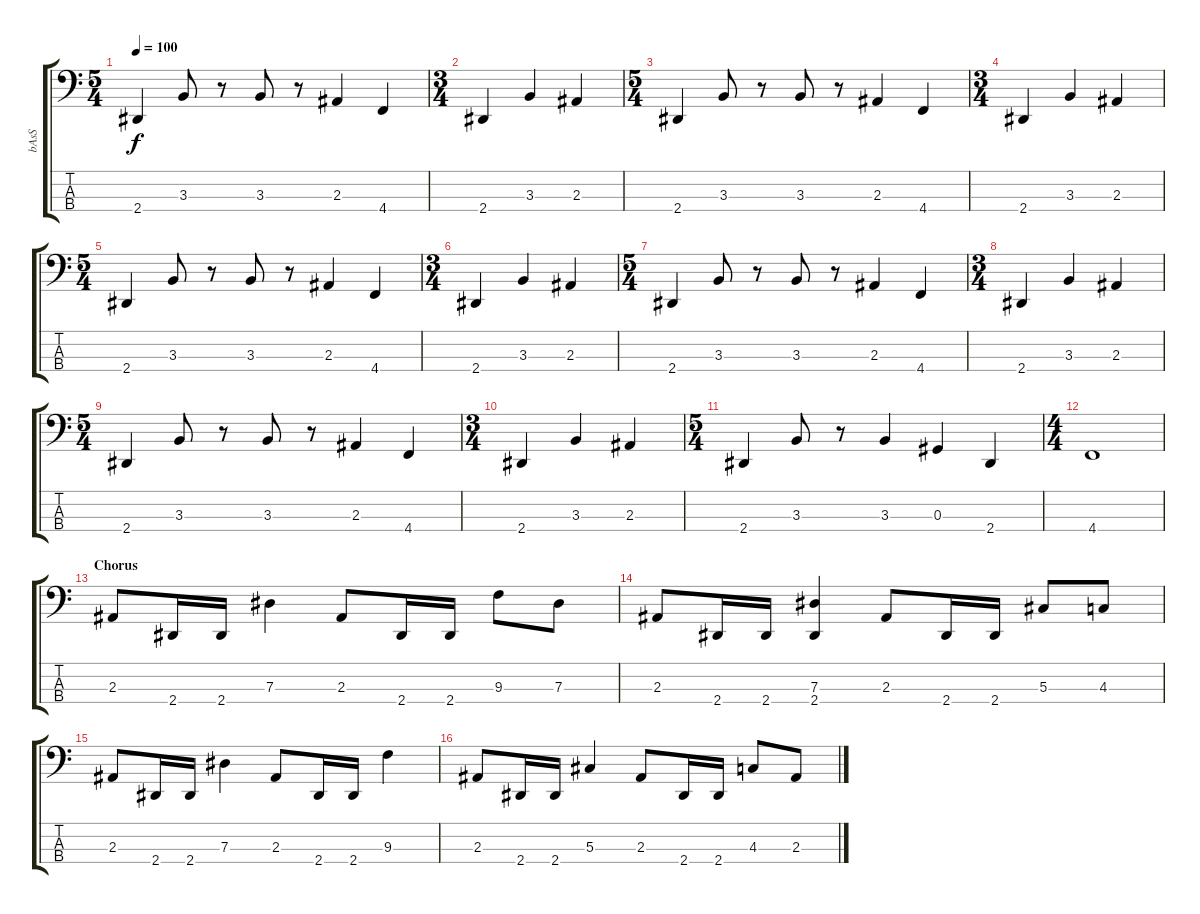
\track ("bAsS" "bAsS") {instrument fretlessbass}
\staff {score tabs}
\tuning (Gb2 Db2 Ab1 Db1) {hide}
\ts (5 4)
\tempo 100
\clef f4
\ks c
2.4.4{dy f} 3.3.8 r.8 3.3.8 r.8 2.3.4 4.4.4 |
\ts (3 4)
2.4.4 3.3.4 2.3.4 |
\ts (5 4)
2.4.4 3.3.8 r.8 3.3.8 r.8 2.3.4 4.4.4 |
\ts (3 4)
2.4.4 3.3.4 2.3.4 |
\ts (5 4)
2.4.4 3.3.8 r.8 3.3.8 r.8 2.3.4 4.4.4 |
\ts (3 4)
2.4.4 3.3.4 2.3.4 |
\ts (5 4)
2.4.4 3.3.8 r.8 3.3.8 r.8 2.3.4 4.4.4 |
\ts (3 4)
2.4.4 3.3.4 2.3.4 |
\ts (5 4)
2.4.4 3.3.8 r.8 3.3.8 r.8 2.3.4 4.4.4 |
\ts (3 4)
2.4.4 3.3.4 2.3.4 |
\ts (5 4)
2.4.4 3.3.8 r.8 3.3.4 0.3.4 2.4.4 |
\ts (4 4)
4.4.1 |
\section ("" "Chorus")
2.3.8 2.4.16 2.4.16 7.3.4 2.3.8 2.4.16 2.4.16 9.3.8 7.3.8 |
2.3.8 2.4.16 2.4.16 (7.3 2.4).4 2.3.8 2.4.16 2.4.16 5.3.8 4.3.8 |
2.3.8 2.4.16 2.4.16 7.3.4 2.3.8 2.4.16 2.4.16 9.3.4 |
2.3.8 2.4.16 2.4.16 5.3.4 2.3.8 2.4.16 2.4.16 4.3.8 2.3.8
